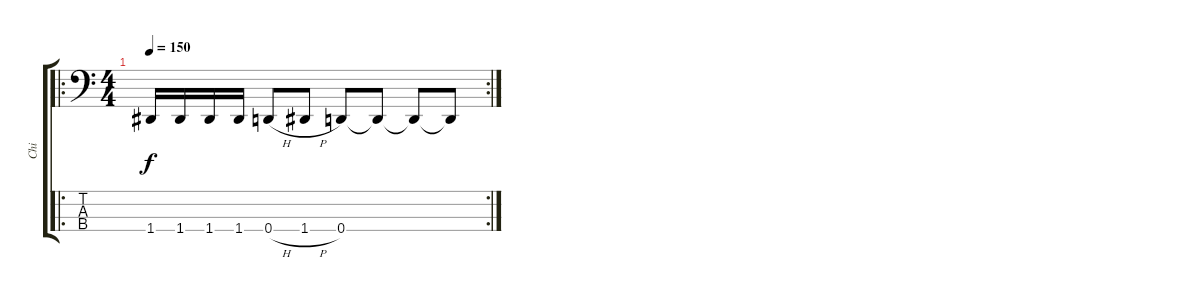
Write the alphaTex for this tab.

\track ("Chi" "Chi") {instrument electricbassfinger}
\staff {score tabs}
\tuning (G2 D2 A1 D1) {hide}
\ro
\rc 2
\ts (4 4)
\tempo 150
\clef f4
\ks c
1.4.16{dy f} 1.4.16 1.4.16 1.4.16 0.4{h}.8 1.4{h}.8 0.4.8 0.4{t}.8 0.4{t}.8 0.4{t}.8
